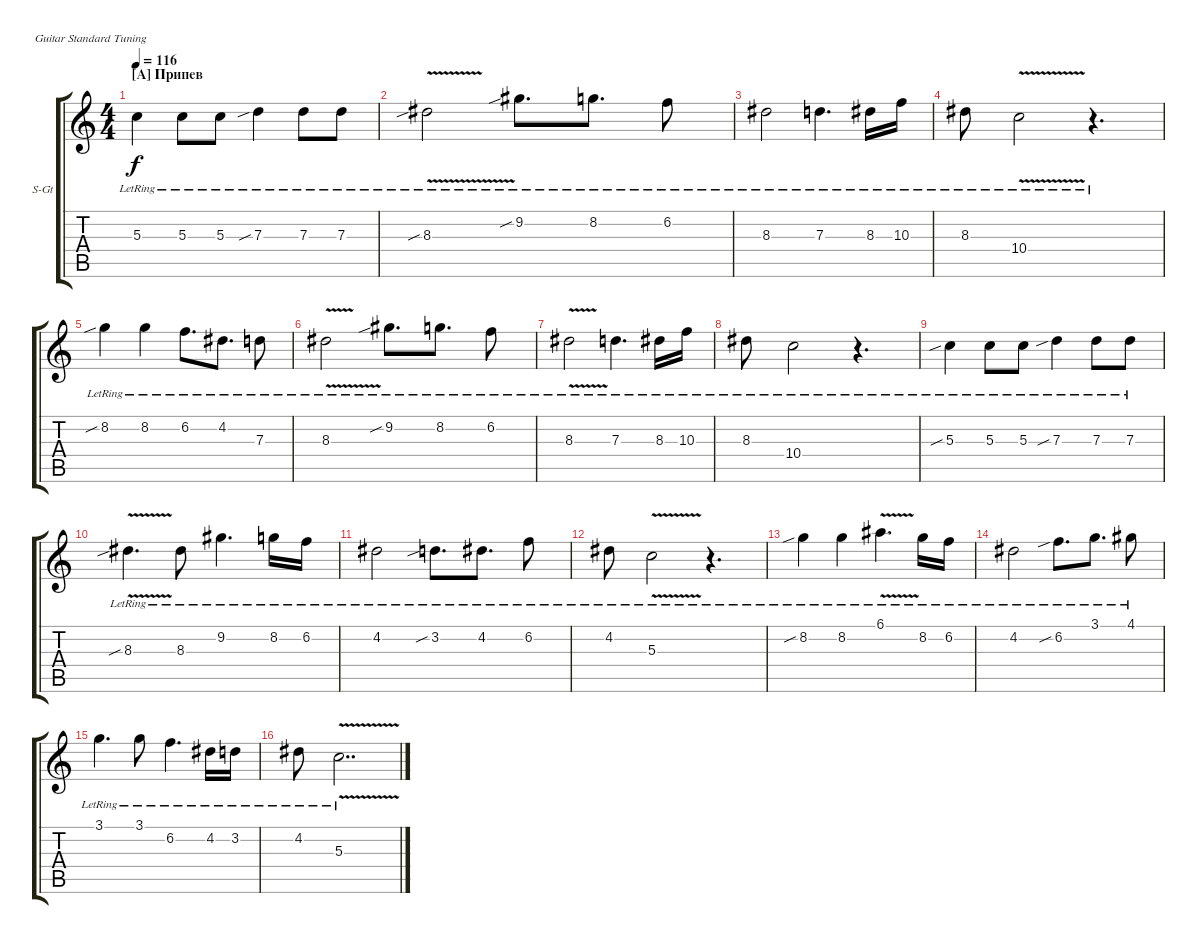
\defaultSystemsLayout 4
\bracketExtendMode groupsimilarinstruments
\firstSystemTrackNameOrientation horizontal
\otherSystemsTrackNameOrientation horizontal
\track ("Steel Guitar" "S-Gt") {instrument acousticguitarsteel}
\staff {score tabs}
\tuning (E4 B3 G3 D3 A2 E2)
\ts (4 4)
\section ("A" "Припев")
\tempo 116
\clef g2
\ks c
5.3{lr}.4{dy f} 5.3{lr}.8 5.3{lr}.8 7.3{sib lr}.4 7.3{lr}.8 7.3{lr}.8 |
8.3{v sib lr}.2 9.2{sib lr}.8{d} 8.2{lr}.8{d} 6.2{lr}.8 |
8.3{lr}.2 7.3{lr}.4{d} 8.3{lr}.16 10.3{lr}.16 |
8.3{lr}.8 10.4{v lr}.2 r.4{d} |
8.2{sib lr}.4 8.2{lr}.4 6.2{lr}.8{d} 4.2{lr}.8{d} 7.3{lr}.8 |
8.3{v lr}.2 9.2{sib lr}.8{d} 8.2{lr}.8{d} 6.2{lr}.8 |
8.3{v lr}.2 7.3{lr}.4{d} 8.3{lr}.16 10.3{lr}.16 |
8.3{lr}.8 10.4{lr}.2 r.4{d} |
5.3{sib lr}.4 5.3{lr}.8 5.3{lr}.8 7.3{sib lr}.4 7.3{lr}.8 7.3{lr}.8 |
8.3{v sib lr}.4{d} 8.3{lr}.8 9.2{lr}.4{d} 8.2{lr}.16 6.2{lr}.16 |
4.2{lr}.2 3.2{sib lr}.8{d} 4.2{lr}.8{d} 6.2{lr}.8 |
4.2{lr}.8 5.3{v lr}.2 r.4{d} |
8.2{sib lr}.4 8.2{lr}.4 6.1{v lr}.4{d} 8.2{lr}.16 6.2{lr}.16 |
4.2{lr}.2 6.2{sib lr}.8{d} 3.1{lr}.8{d} 4.1{lr}.8 |
3.1{lr}.4{d} 3.1{lr}.8 6.2{lr}.4{d} 4.2{lr}.16 3.2{lr}.16 |
4.2{lr}.8 5.3{v lr}.2{dd}
